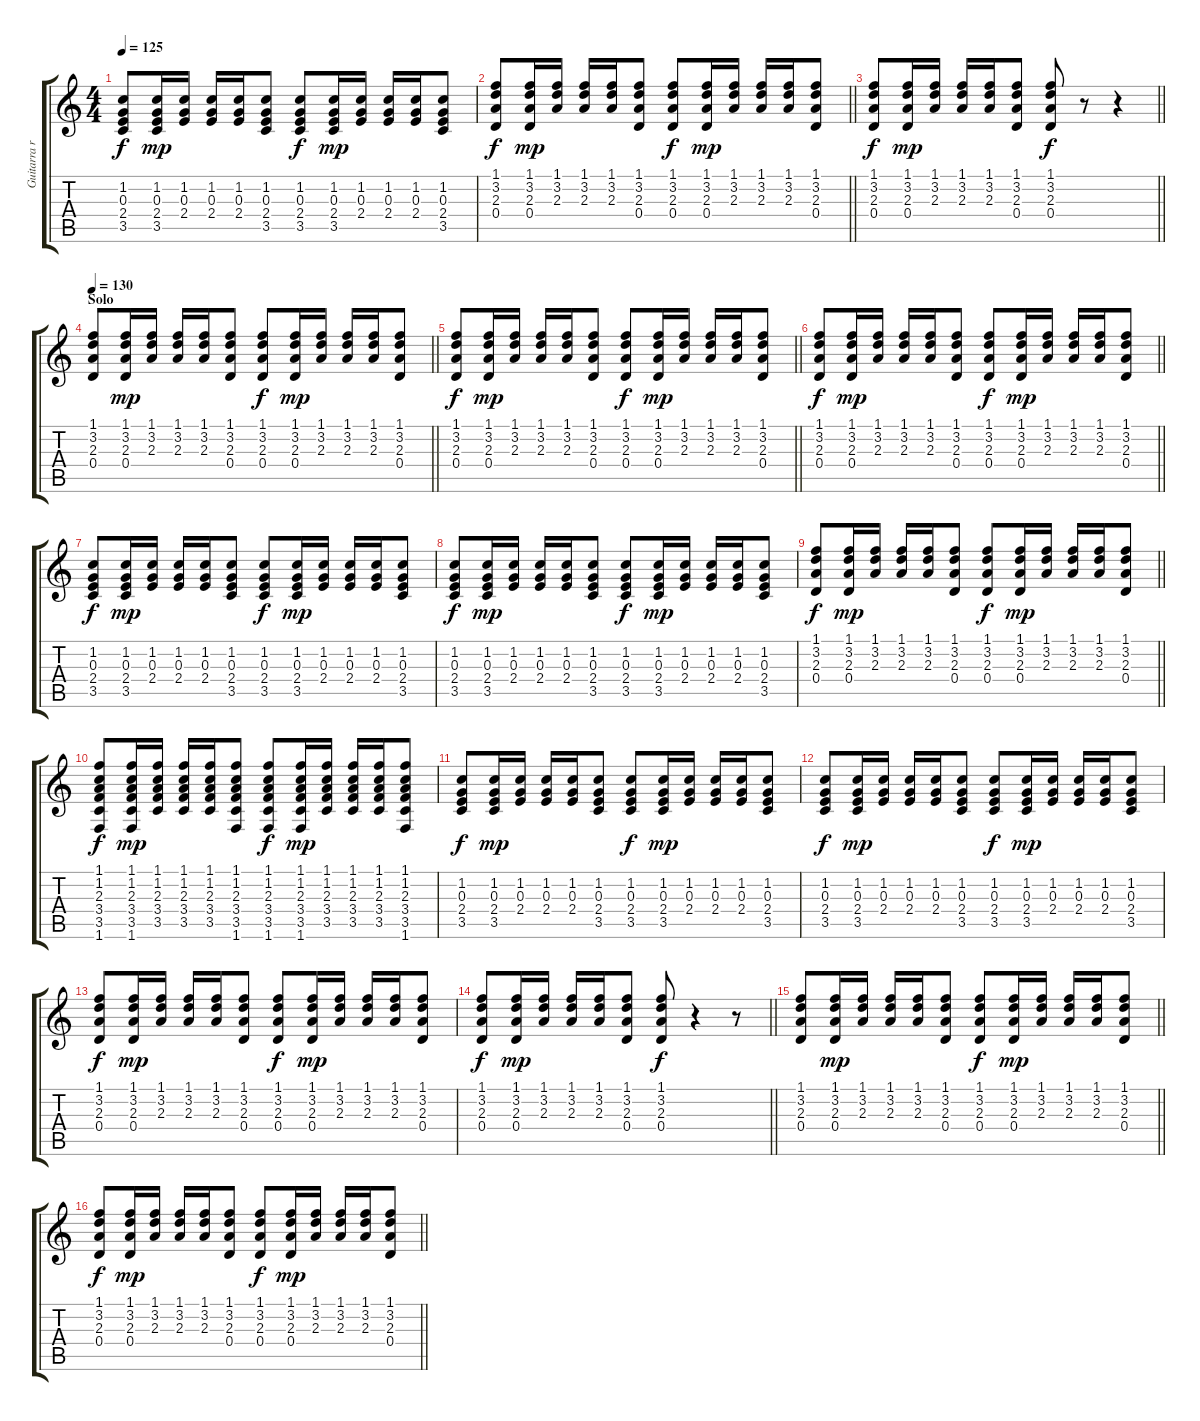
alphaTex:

\track ("Guitarra rítmica" "Guitarra r") {instrument acousticguitarsteel}
\staff {score tabs}
\tuning (E4 B3 G3 D3 A2 E2) {hide}
\ts (4 4)
\tempo 125
\clef g2
\ks c
(1.2 0.3 2.4 3.5).8{dy f} (1.2 0.3 2.4 3.5).16{dy mp} (1.2 0.3 2.4).16 (1.2 0.3 2.4).16 (1.2 0.3 2.4).16 (1.2 0.3 2.4 3.5).8 (1.2 0.3 2.4 3.5).8{dy f} (1.2 0.3 2.4 3.5).16{dy mp} (1.2 0.3 2.4).16 (1.2 0.3 2.4).16 (1.2 0.3 2.4).16 (1.2 0.3 2.4 3.5).8 |
\barLineRight lightlight
(1.1 3.2 2.3 0.4).8{dy f} (1.1 3.2 2.3 0.4).16{dy mp} (1.1 3.2 2.3).16 (1.1 3.2 2.3).16 (1.1 3.2 2.3).16 (1.1 3.2 2.3 0.4).8 (1.1 3.2 2.3 0.4).8{dy f} (1.1 3.2 2.3 0.4).16{dy mp} (1.1 3.2 2.3).16 (1.1 3.2 2.3).16 (1.1 3.2 2.3).16 (1.1 3.2 2.3 0.4).8 |
\barLineRight lightlight
(1.1 3.2 2.3 0.4).8{dy f} (1.1 3.2 2.3 0.4).16{dy mp} (1.1 3.2 2.3).16 (1.1 3.2 2.3).16 (1.1 3.2 2.3).16 (1.1 3.2 2.3 0.4).8 (1.1 3.2 2.3 0.4).8{dy f} r.8 r.4 |
\section ("" "Solo")
\tempo 130
\barLineRight lightlight
(1.1 3.2 2.3 0.4).8 (1.1 3.2 2.3 0.4).16{dy mp} (1.1 3.2 2.3).16 (1.1 3.2 2.3).16 (1.1 3.2 2.3).16 (1.1 3.2 2.3 0.4).8 (1.1 3.2 2.3 0.4).8{dy f} (1.1 3.2 2.3 0.4).16{dy mp} (1.1 3.2 2.3).16 (1.1 3.2 2.3).16 (1.1 3.2 2.3).16 (1.1 3.2 2.3 0.4).8 |
\barLineRight lightlight
(1.1 3.2 2.3 0.4).8{dy f} (1.1 3.2 2.3 0.4).16{dy mp} (1.1 3.2 2.3).16 (1.1 3.2 2.3).16 (1.1 3.2 2.3).16 (1.1 3.2 2.3 0.4).8 (1.1 3.2 2.3 0.4).8{dy f} (1.1 3.2 2.3 0.4).16{dy mp} (1.1 3.2 2.3).16 (1.1 3.2 2.3).16 (1.1 3.2 2.3).16 (1.1 3.2 2.3 0.4).8 |
\barLineRight lightlight
(1.1 3.2 2.3 0.4).8{dy f} (1.1 3.2 2.3 0.4).16{dy mp} (1.1 3.2 2.3).16 (1.1 3.2 2.3).16 (1.1 3.2 2.3).16 (1.1 3.2 2.3 0.4).8 (1.1 3.2 2.3 0.4).8{dy f} (1.1 3.2 2.3 0.4).16{dy mp} (1.1 3.2 2.3).16 (1.1 3.2 2.3).16 (1.1 3.2 2.3).16 (1.1 3.2 2.3 0.4).8 |
(1.2 0.3 2.4 3.5).8{dy f} (1.2 0.3 2.4 3.5).16{dy mp} (1.2 0.3 2.4).16 (1.2 0.3 2.4).16 (1.2 0.3 2.4).16 (1.2 0.3 2.4 3.5).8 (1.2 0.3 2.4 3.5).8{dy f} (1.2 0.3 2.4 3.5).16{dy mp} (1.2 0.3 2.4).16 (1.2 0.3 2.4).16 (1.2 0.3 2.4).16 (1.2 0.3 2.4 3.5).8 |
(1.2 0.3 2.4 3.5).8{dy f} (1.2 0.3 2.4 3.5).16{dy mp} (1.2 0.3 2.4).16 (1.2 0.3 2.4).16 (1.2 0.3 2.4).16 (1.2 0.3 2.4 3.5).8 (1.2 0.3 2.4 3.5).8{dy f} (1.2 0.3 2.4 3.5).16{dy mp} (1.2 0.3 2.4).16 (1.2 0.3 2.4).16 (1.2 0.3 2.4).16 (1.2 0.3 2.4 3.5).8 |
\barLineRight lightlight
(1.1 3.2 2.3 0.4).8{dy f} (1.1 3.2 2.3 0.4).16{dy mp} (1.1 3.2 2.3).16 (1.1 3.2 2.3).16 (1.1 3.2 2.3).16 (1.1 3.2 2.3 0.4).8 (1.1 3.2 2.3 0.4).8{dy f} (1.1 3.2 2.3 0.4).16{dy mp} (1.1 3.2 2.3).16 (1.1 3.2 2.3).16 (1.1 3.2 2.3).16 (1.1 3.2 2.3 0.4).8 |
(1.1 1.2 2.3 3.4 3.5 1.6).8{dy f} (1.1 1.2 2.3 3.4 3.5 1.6).16{dy mp} (1.1 1.2 2.3 3.4 3.5).16 (1.1 1.2 2.3 3.4 3.5).16 (1.1 1.2 2.3 3.4 3.5).16 (1.1 1.2 2.3 3.4 3.5 1.6).8 (1.1 1.2 2.3 3.4 3.5 1.6).8{dy f} (1.1 1.2 2.3 3.4 3.5 1.6).16{dy mp} (1.1 1.2 2.3 3.4 3.5).16 (1.1 1.2 2.3 3.4 3.5).16 (1.1 1.2 2.3 3.4 3.5).16 (1.1 1.2 2.3 3.4 3.5 1.6).8 |
(1.2 0.3 2.4 3.5).8{dy f} (1.2 0.3 2.4 3.5).16{dy mp} (1.2 0.3 2.4).16 (1.2 0.3 2.4).16 (1.2 0.3 2.4).16 (1.2 0.3 2.4 3.5).8 (1.2 0.3 2.4 3.5).8{dy f} (1.2 0.3 2.4 3.5).16{dy mp} (1.2 0.3 2.4).16 (1.2 0.3 2.4).16 (1.2 0.3 2.4).16 (1.2 0.3 2.4 3.5).8 |
(1.2 0.3 2.4 3.5).8{dy f} (1.2 0.3 2.4 3.5).16{dy mp} (1.2 0.3 2.4).16 (1.2 0.3 2.4).16 (1.2 0.3 2.4).16 (1.2 0.3 2.4 3.5).8 (1.2 0.3 2.4 3.5).8{dy f} (1.2 0.3 2.4 3.5).16{dy mp} (1.2 0.3 2.4).16 (1.2 0.3 2.4).16 (1.2 0.3 2.4).16 (1.2 0.3 2.4 3.5).8 |
(1.1 3.2 2.3 0.4).8{dy f} (1.1 3.2 2.3 0.4).16{dy mp} (1.1 3.2 2.3).16 (1.1 3.2 2.3).16 (1.1 3.2 2.3).16 (1.1 3.2 2.3 0.4).8 (1.1 3.2 2.3 0.4).8{dy f} (1.1 3.2 2.3 0.4).16{dy mp} (1.1 3.2 2.3).16 (1.1 3.2 2.3).16 (1.1 3.2 2.3).16 (1.1 3.2 2.3 0.4).8 |
\barLineRight lightlight
(1.1 3.2 2.3 0.4).8{dy f} (1.1 3.2 2.3 0.4).16{dy mp} (1.1 3.2 2.3).16 (1.1 3.2 2.3).16 (1.1 3.2 2.3).16 (1.1 3.2 2.3 0.4).8 (1.1 3.2 2.3 0.4).8{dy f} r.4 r.8 |
\section ("" "")
\barLineRight lightlight
(1.1 3.2 2.3 0.4).8 (1.1 3.2 2.3 0.4).16{dy mp} (1.1 3.2 2.3).16 (1.1 3.2 2.3).16 (1.1 3.2 2.3).16 (1.1 3.2 2.3 0.4).8 (1.1 3.2 2.3 0.4).8{dy f} (1.1 3.2 2.3 0.4).16{dy mp} (1.1 3.2 2.3).16 (1.1 3.2 2.3).16 (1.1 3.2 2.3).16 (1.1 3.2 2.3 0.4).8 |
\barLineRight lightlight
(1.1 3.2 2.3 0.4).8{dy f} (1.1 3.2 2.3 0.4).16{dy mp} (1.1 3.2 2.3).16 (1.1 3.2 2.3).16 (1.1 3.2 2.3).16 (1.1 3.2 2.3 0.4).8 (1.1 3.2 2.3 0.4).8{dy f} (1.1 3.2 2.3 0.4).16{dy mp} (1.1 3.2 2.3).16 (1.1 3.2 2.3).16 (1.1 3.2 2.3).16 (1.1 3.2 2.3 0.4).8
